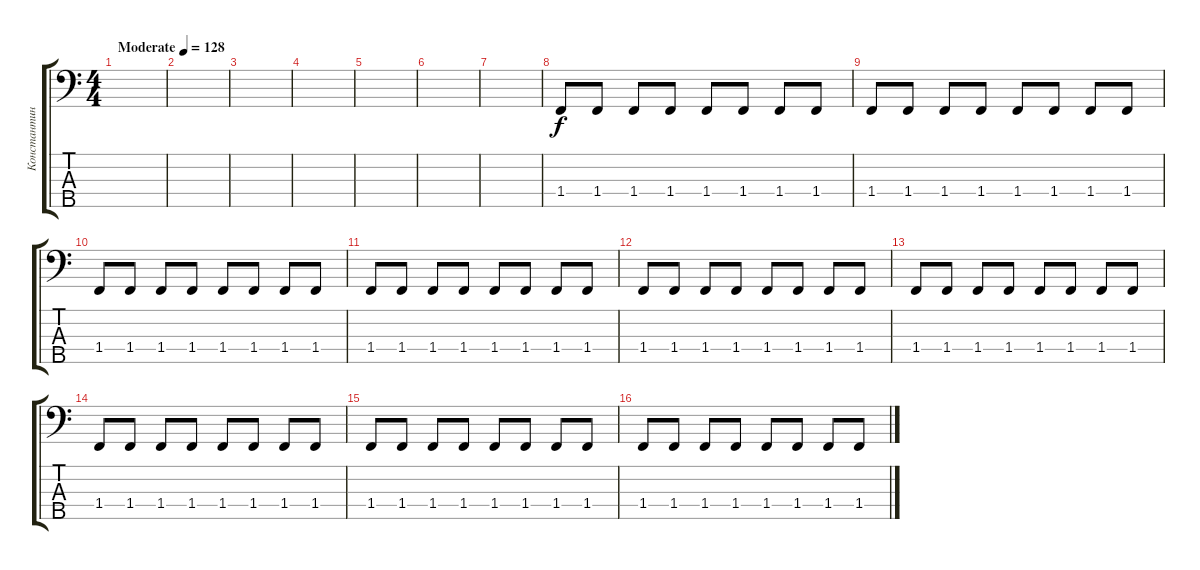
\track ("Константин Бекрев (программирование)" "Константин") {instrument synthbass1}
\staff {score tabs}
\tuning (G2 D2 A1 E1 B0) {hide}
\ts (4 4)
\tempo (128 "Moderate")
\clef f4
\ks c
|
|
|
|
|
|
|
1.4.8{balance 0} 1.4.8{balance 16} 1.4.8{balance 0} 1.4.8{balance 16} 1.4.8{balance 0} 1.4.8{balance 16} 1.4.8{balance 0} 1.4.8{balance 16} |
1.4.8{balance 0} 1.4.8{balance 16} 1.4.8{balance 0} 1.4.8{balance 16} 1.4.8{balance 0} 1.4.8{balance 16} 1.4.8{balance 0} 1.4.8{balance 16} |
1.4.8{balance 0} 1.4.8{balance 16} 1.4.8{balance 0} 1.4.8{balance 16} 1.4.8{balance 0} 1.4.8{balance 16} 1.4.8{balance 0} 1.4.8{balance 16} |
1.4.8{balance 0} 1.4.8{balance 16} 1.4.8{balance 0} 1.4.8{balance 16} 1.4.8{balance 0} 1.4.8{balance 16} 1.4.8{balance 0} 1.4.8{balance 16} |
1.4.8{balance 0} 1.4.8{balance 16} 1.4.8{balance 0} 1.4.8{balance 16} 1.4.8{balance 0} 1.4.8{balance 16} 1.4.8{balance 0} 1.4.8{balance 16} |
1.4.8{balance 0} 1.4.8{balance 16} 1.4.8{balance 0} 1.4.8{balance 16} 1.4.8{balance 0} 1.4.8{balance 16} 1.4.8{balance 0} 1.4.8{balance 16} |
1.4.8{balance 0} 1.4.8{balance 16} 1.4.8{balance 0} 1.4.8{balance 16} 1.4.8{balance 0} 1.4.8{balance 16} 1.4.8{balance 0} 1.4.8{balance 16} |
1.4.8{balance 0} 1.4.8{balance 16} 1.4.8{balance 0} 1.4.8{balance 16} 1.4.8{balance 0} 1.4.8{balance 16} 1.4.8{balance 0} 1.4.8{balance 16} |
1.4.8{balance 0} 1.4.8{balance 16} 1.4.8{balance 0} 1.4.8{balance 16} 1.4.8{balance 0} 1.4.8{balance 16} 1.4.8{balance 0} 1.4.8{balance 16}
